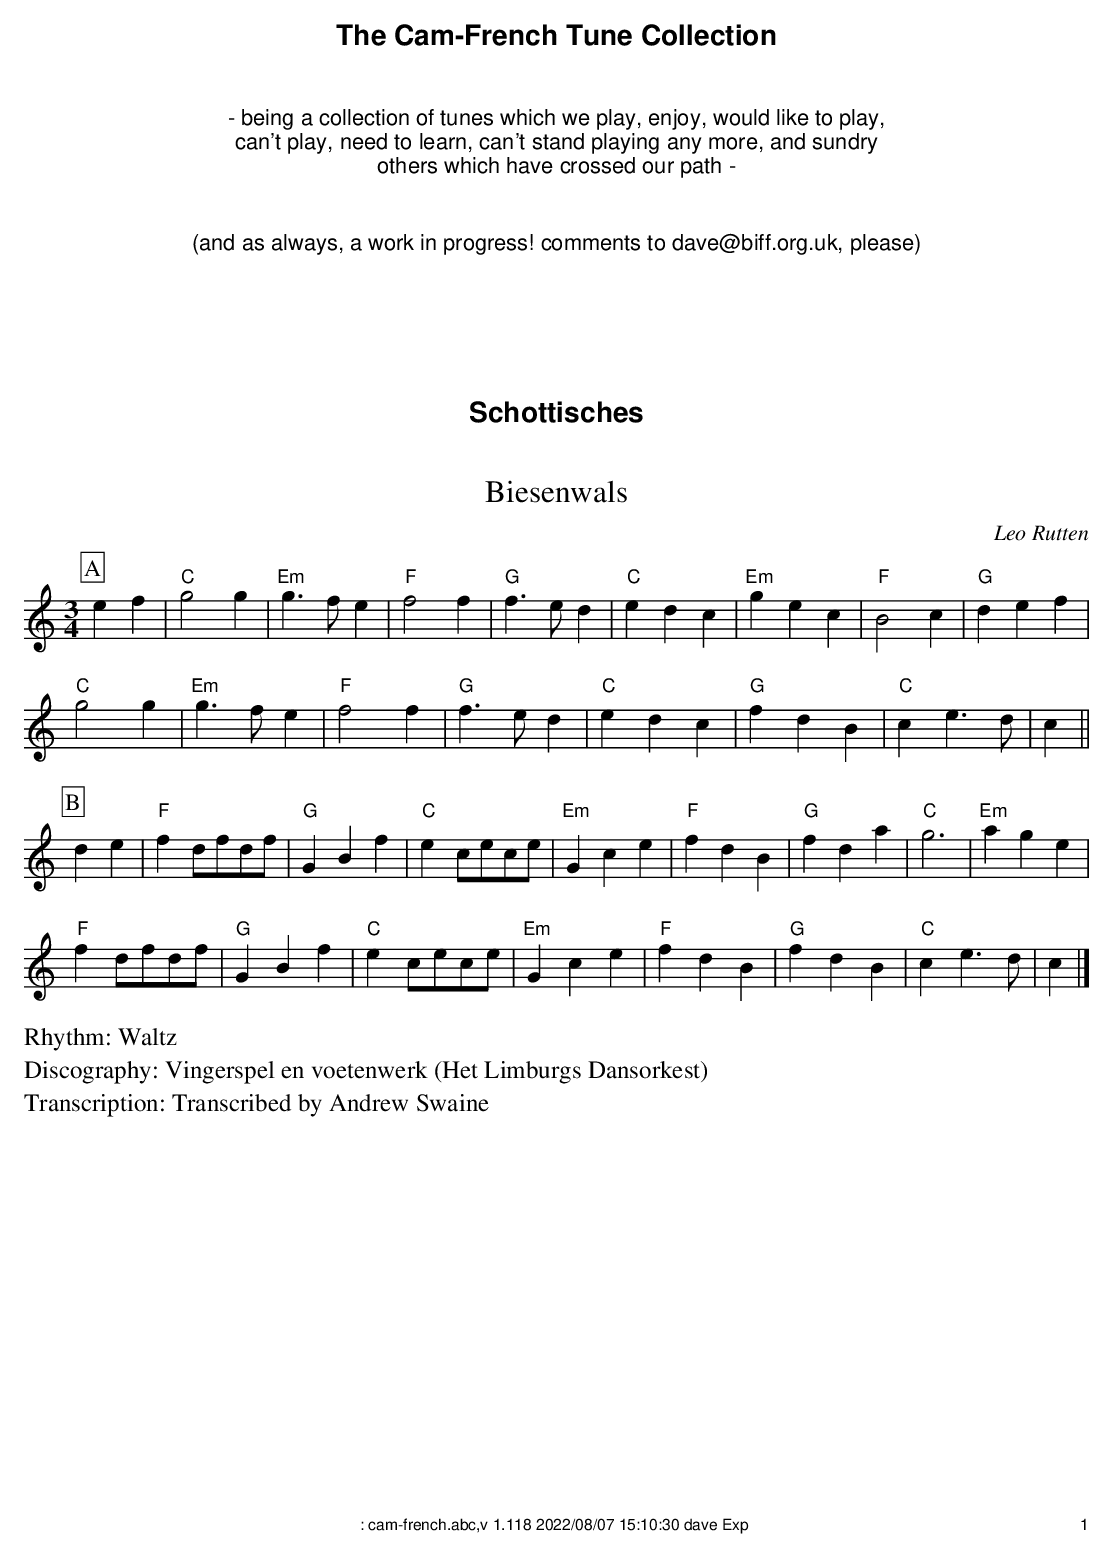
X:1
T:Biesenwals
C:Leo Rutten
M:3/4
L:1/4
K:C
P:A
ef|"C"g2g|"Em"g>fe|"F"f2f|"G"f>ed|"C"edc|"Em"gec|"F"B2c|"G"def|
"C"g2g|"Em"g>fe|"F"f2f|"G"f>ed|"C"edc|"G"fdB|"C"ce>d|c||
P:B
de|"F"fd/f/d/f/|"G"GBf|"C"ec/e/c/e/|"Em"Gce|"F"fdB|"G"fda|"C"g3|"Em"age|
"F"fd/f/d/f/|"G"GBf|"C"ec/e/c/e/|"Em"Gce|"F"fdB|"G"fdB|"C"ce>d|c|]
